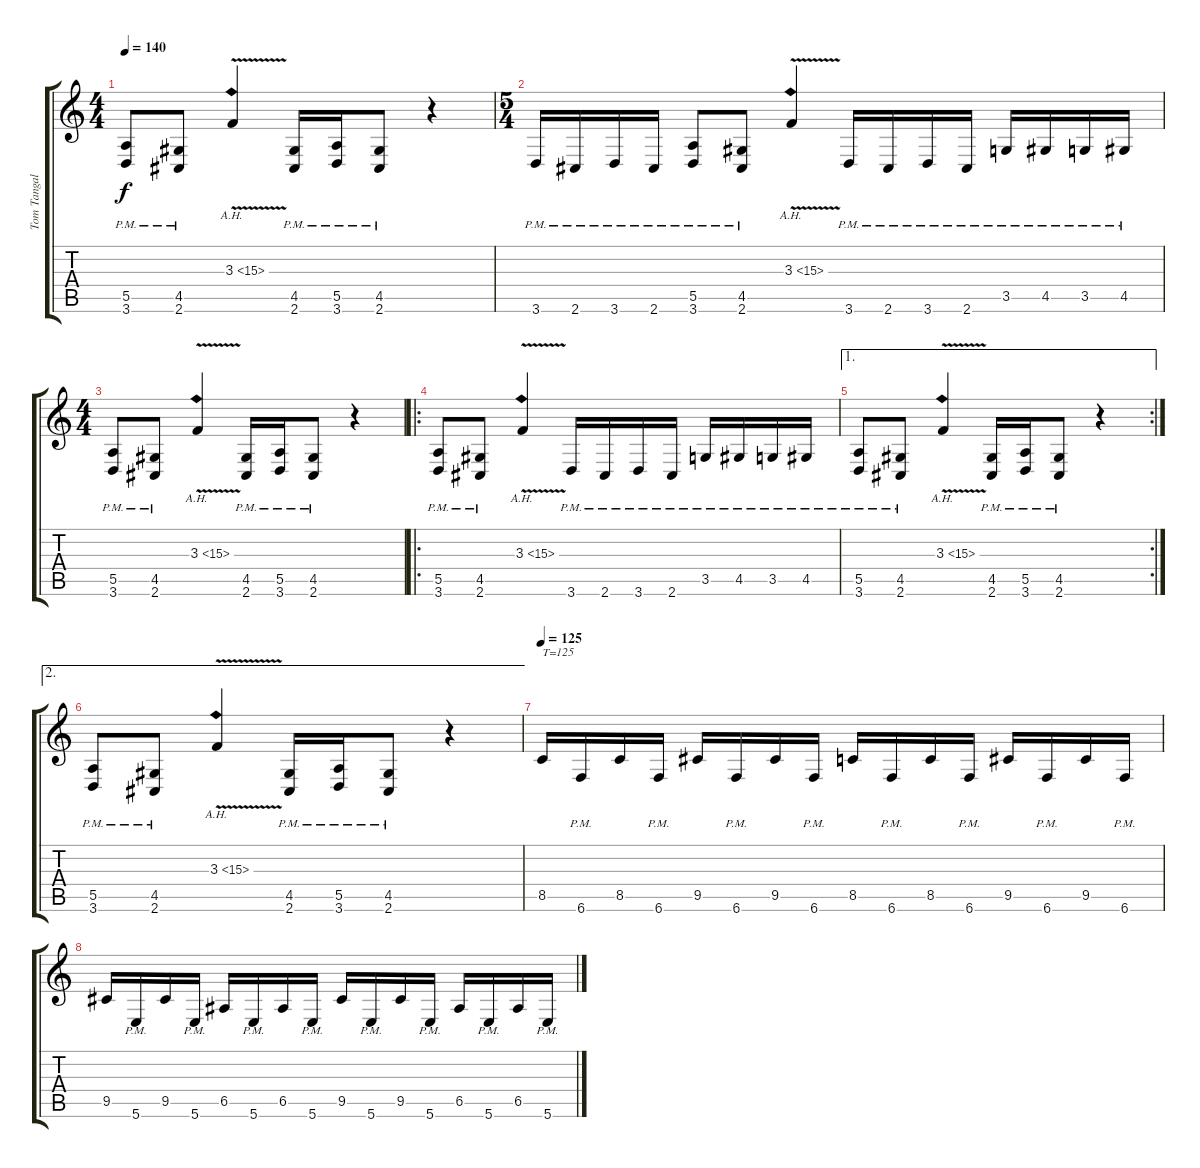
\track ("Tom Tangalos" "Tom Tangal") {instrument distortionguitar}
\staff {score tabs}
\tuning (B3 Gb3 D3 A2 E2 B1) {hide}
\ts (4 4)
\tempo 140
\clef g2
\ks c
(5.5{pm} 3.6{pm}).8{dy f} (4.5{pm} 2.6{pm}).8 3.3{ah 12 v}.4 (4.5{pm} 2.6{pm}).16 (5.5{pm} 3.6{pm}).16 (4.5{pm} 2.6{pm}).8 r.4 |
\ts (5 4)
3.6{pm}.16 2.6{pm}.16 3.6{pm}.16 2.6{pm}.16 (5.5{pm} 3.6{pm}).8 (4.5{pm} 2.6{pm}).8 3.3{ah 12 v}.4 3.6{pm}.16 2.6{pm}.16 3.6{pm}.16 2.6{pm}.16 3.5{pm}.16 4.5{pm}.16 3.5{pm}.16 4.5{pm}.16 |
\ts (4 4)
(5.5{pm} 3.6{pm}).8 (4.5{pm} 2.6{pm}).8 3.3{ah 12 v}.4 (4.5{pm} 2.6{pm}).16 (5.5{pm} 3.6{pm}).16 (4.5{pm} 2.6{pm}).8 r.4 |
\ro
(5.5{pm} 3.6{pm}).8 (4.5{pm} 2.6{pm}).8 3.3{ah 12 v}.4 3.6{pm}.16 2.6{pm}.16 3.6{pm}.16 2.6{pm}.16 3.5{pm}.16 4.5{pm}.16 3.5{pm}.16 4.5{pm}.16 |
\ae 1
\rc 2
(5.5{pm} 3.6{pm}).8 (4.5{pm} 2.6{pm}).8 3.3{ah 12 v}.4 (4.5{pm} 2.6{pm}).16 (5.5{pm} 3.6{pm}).16 (4.5{pm} 2.6{pm}).8 r.4 |
\ae 2
(5.5{pm} 3.6{pm}).8 (4.5{pm} 2.6{pm}).8 3.3{ah 12 v}.4 (4.5{pm} 2.6{pm}).16 (5.5{pm} 3.6{pm}).16 (4.5{pm} 2.6{pm}).8 r.4 |
\tempo 125
8.5.16{txt "T=125"} 6.6{pm}.16 8.5.16 6.6{pm}.16 9.5.16 6.6{pm}.16 9.5.16 6.6{pm}.16 8.5.16 6.6{pm}.16 8.5.16 6.6{pm}.16 9.5.16 6.6{pm}.16 9.5.16 6.6{pm}.16 |
9.5.16 5.6{pm}.16 9.5.16 5.6{pm}.16 6.5.16 5.6{pm}.16 6.5.16 5.6{pm}.16 9.5.16 5.6{pm}.16 9.5.16 5.6{pm}.16 6.5.16 5.6{pm}.16 6.5.16 5.6{pm}.16
